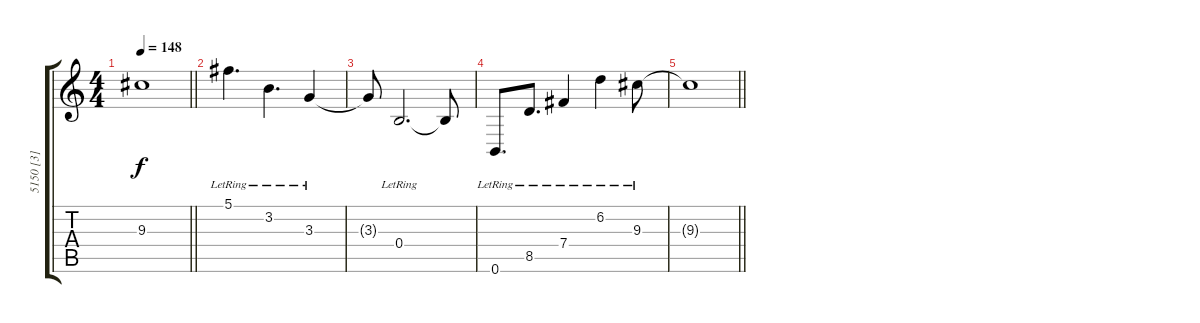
\track ("5150 [3]" "5150 [3]") {instrument overdrivenguitar}
\staff {score tabs}
\tuning (Db4 Ab3 E3 B2 Gb2 B1) {hide}
\ts (4 4)
\tempo 148
\clef g2
\barLineRight lightlight
\ks c
9.3{t}.1{dy f} |
5.1{lr}.4{d} 3.2{lr}.4{d} 3.3{lr}.4 |
3.3{t}.8 0.4{lr}.2{d} 0.4{t}.8 |
0.6{lr}.8{d} 8.5{lr}.8{d} 7.4{lr}.4 6.2{lr}.4 9.3{lr}.8 |
\barLineRight lightlight
9.3{t}.1
